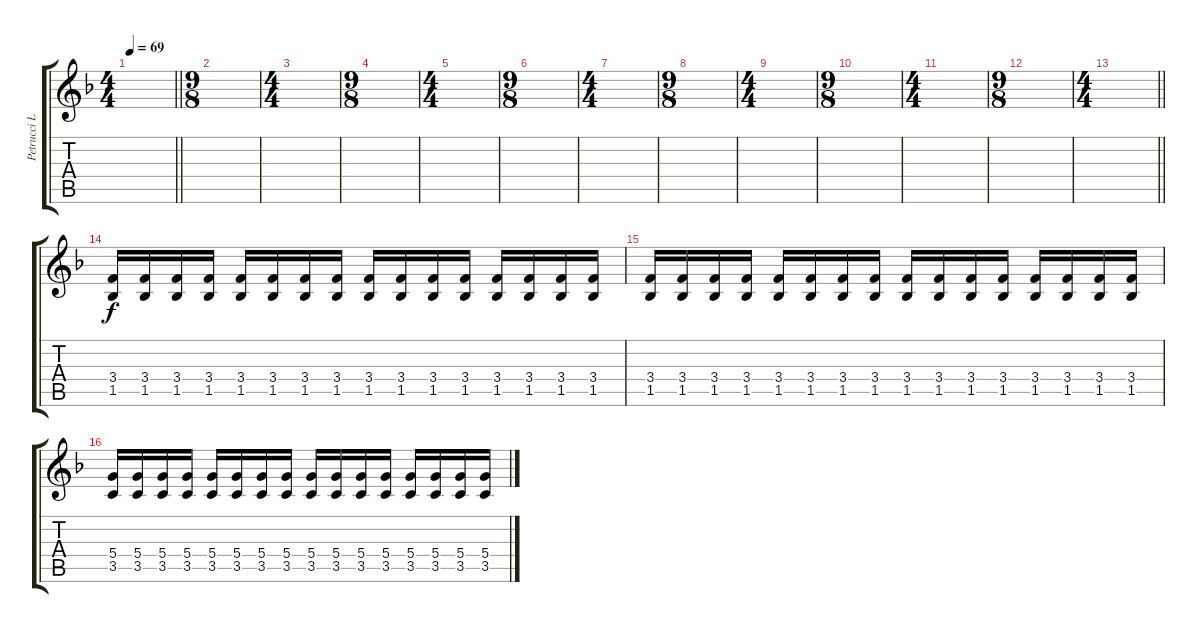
\track ("Petrucci Left" "Petrucci L") {instrument distortionguitar}
\staff {score tabs}
\tuning (E4 B3 G3 D3 A2 E2) {hide}
\ts (4 4)
\tempo 69
\clef g2
\barLineRight lightlight
\ks f
|
\ts (9 8)
|
\ts (4 4)
|
\ts (9 8)
|
\ts (4 4)
|
\ts (9 8)
|
\ts (4 4)
|
\ts (9 8)
|
\ts (4 4)
|
\ts (9 8)
|
\ts (4 4)
|
\ts (9 8)
|
\ts (4 4)
\barLineRight lightlight
|
(3.4 1.5).16 (3.4 1.5).16 (3.4 1.5).16 (3.4 1.5).16 (3.4 1.5).16 (3.4 1.5).16 (3.4 1.5).16 (3.4 1.5).16 (3.4 1.5).16 (3.4 1.5).16 (3.4 1.5).16 (3.4 1.5).16 (3.4 1.5).16 (3.4 1.5).16 (3.4 1.5).16 (3.4 1.5).16 |
(3.4 1.5).16 (3.4 1.5).16 (3.4 1.5).16 (3.4 1.5).16 (3.4 1.5).16 (3.4 1.5).16 (3.4 1.5).16 (3.4 1.5).16 (3.4 1.5).16 (3.4 1.5).16 (3.4 1.5).16 (3.4 1.5).16 (3.4 1.5).16 (3.4 1.5).16 (3.4 1.5).16 (3.4 1.5).16 |
(5.4 3.5).16 (5.4 3.5).16 (5.4 3.5).16 (5.4 3.5).16 (5.4 3.5).16 (5.4 3.5).16 (5.4 3.5).16 (5.4 3.5).16 (5.4 3.5).16 (5.4 3.5).16 (5.4 3.5).16 (5.4 3.5).16 (5.4 3.5).16 (5.4 3.5).16 (5.4 3.5).16 (5.4 3.5).16
